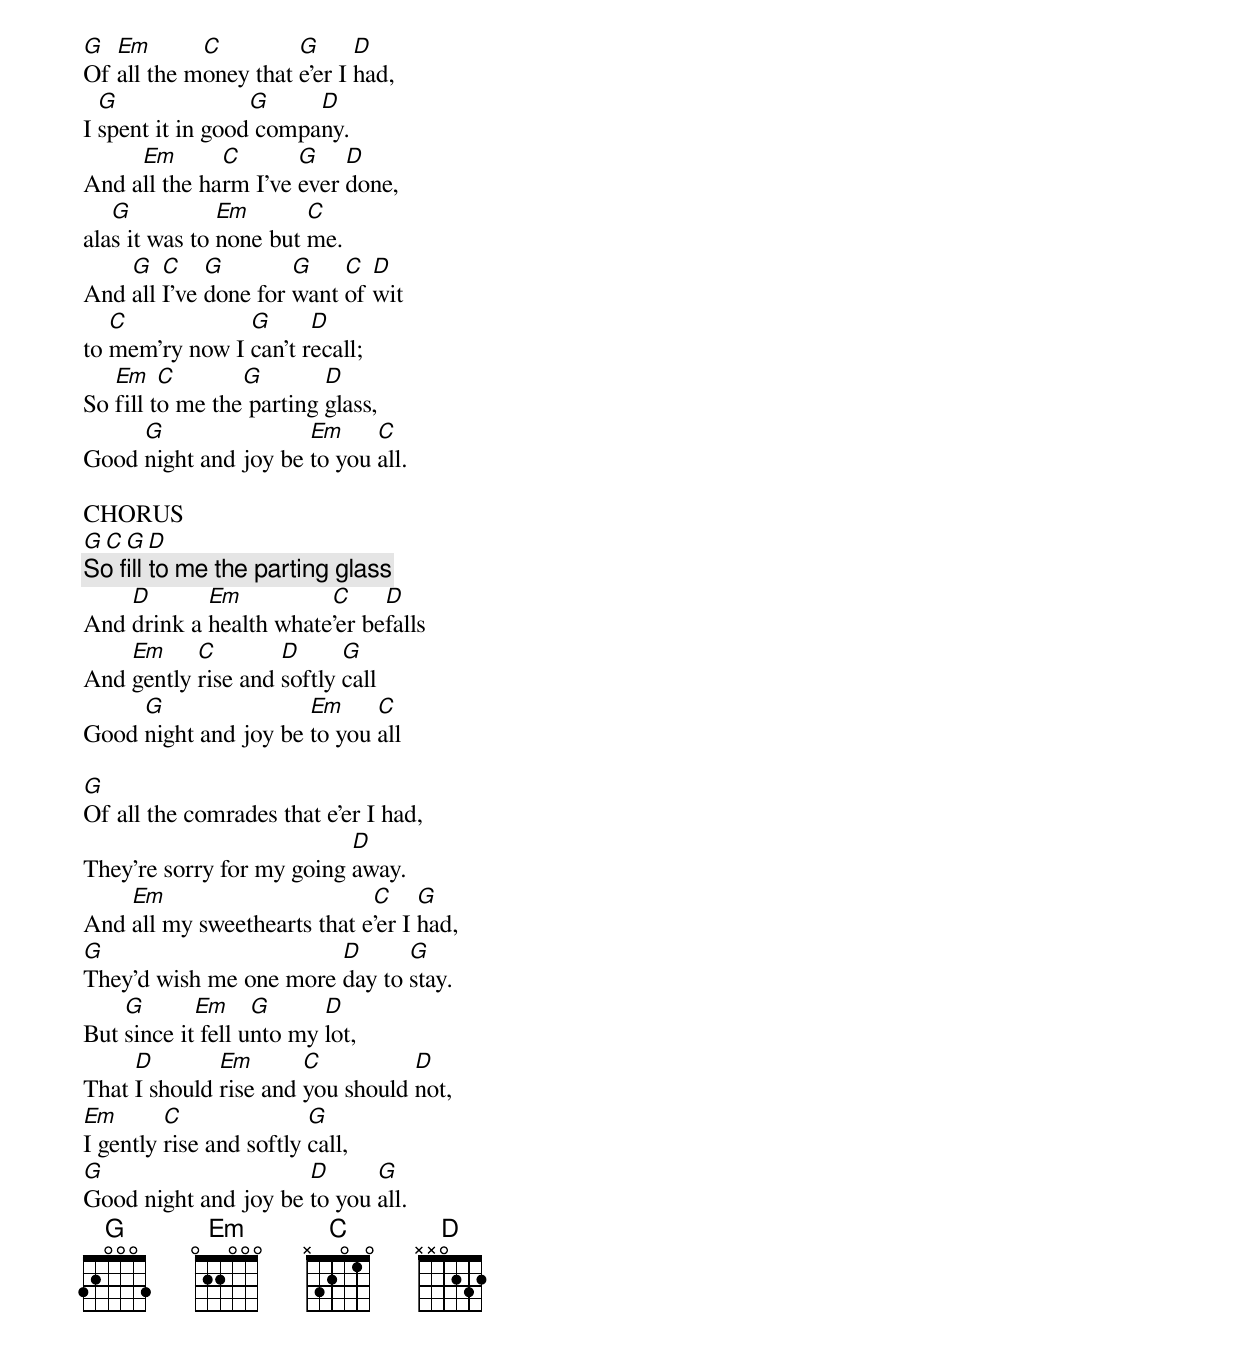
G  Em       C         G      D
Of all the money that e'er I had,
  G               G     D
I spent it in good company.
     Em       C       G    D
And all the harm I've ever done,
   G           Em       C
alas it was to none but me.
    G   C    G        G    C  D
And all I've done for want of wit
   C            G      D
to mem'ry now I can't recall;
   Em    C       G        D
So fill to me the parting glass,
     G                Em     C
Good night and joy be to you all.

CHORUS
     G       C      G       D
[So] fill to me the parting glass
    D       Em          C     D
And drink a health whate’er befalls
    Em     C        D      G
And gently rise and softly call
     G                Em     C
Good night and joy be to you all

G
Of all the comrades that e'er I had,
                           D
They're sorry for my going away.
    Em                       C     G
And all my sweethearts that e'er I had,
G                       D      G
They'd wish me one more day to stay.
    G       Em     G      D
But since it fell unto my lot,
     D        Em       C          D
That I should rise and you should not,
Em       C               G
I gently rise and softly call,
G                     D      G
Good night and joy be to you all.
